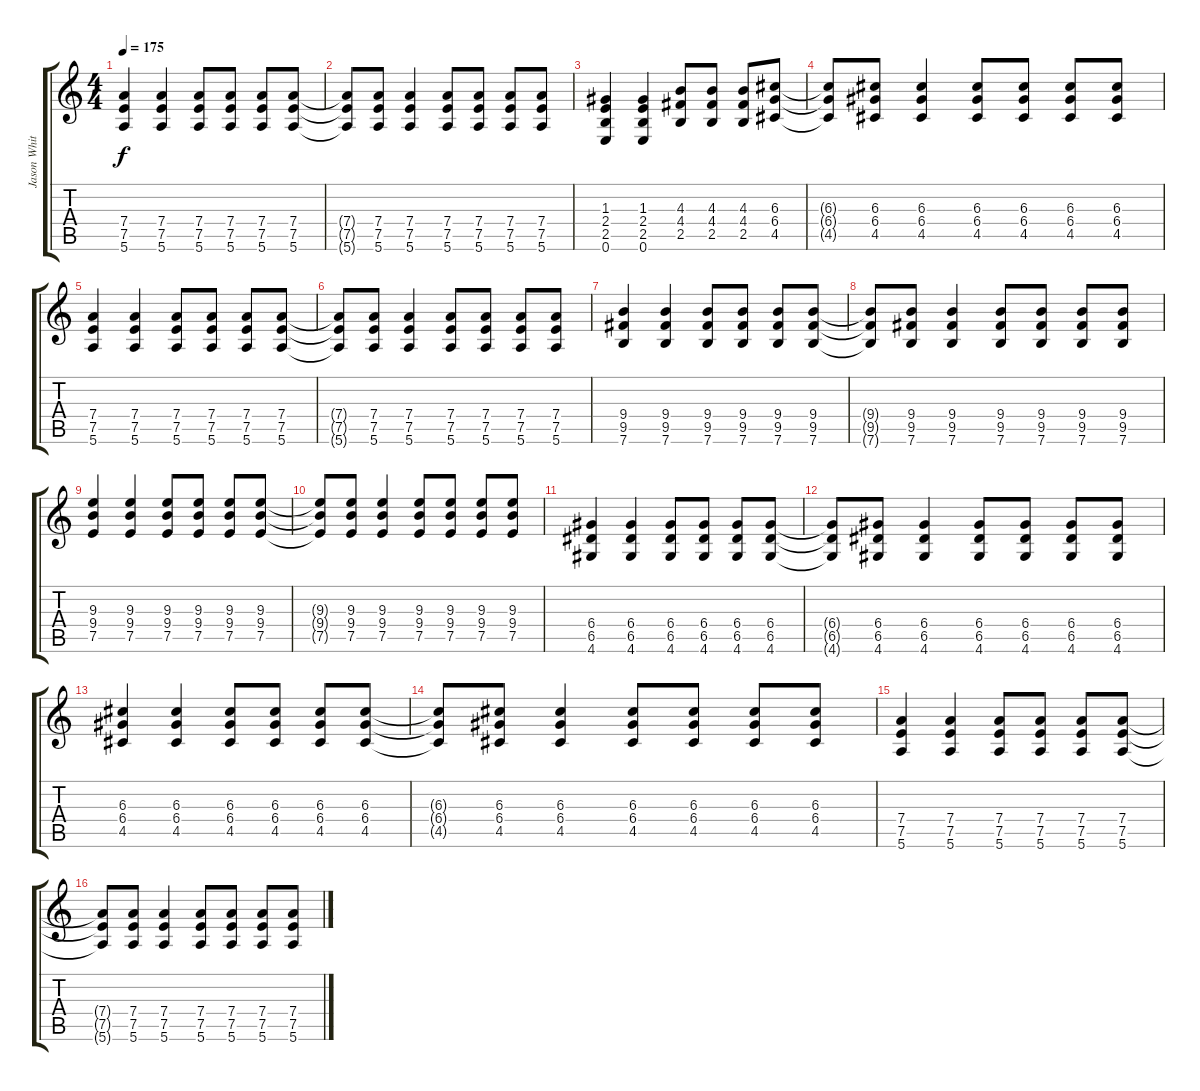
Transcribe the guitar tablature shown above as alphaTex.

\track ("Jason White - Guitar" "Jason Whit") {instrument distortionguitar}
\staff {score tabs}
\tuning (E4 B3 G3 D3 A2 E2) {hide}
\ts (4 4)
\tempo 175
\clef g2
\ks c
(7.4 7.5 5.6).4{dy f} (7.4 7.5 5.6).4 (7.4 7.5 5.6).8 (7.4 7.5 5.6).8 (7.4 7.5 5.6).8 (7.4 7.5 5.6).8 |
(7.4{t} 7.5{t} 5.6{t}).8 (7.4 7.5 5.6).8 (7.4 7.5 5.6).4 (7.4 7.5 5.6).8 (7.4 7.5 5.6).8 (7.4 7.5 5.6).8 (7.4 7.5 5.6).8 |
(1.3 2.4 2.5 0.6).4 (1.3 2.4 2.5 0.6).4 (4.3 4.4 2.5).8 (4.3 4.4 2.5).8 (4.3 4.4 2.5).8 (6.3 6.4 4.5).8 |
(6.3{t} 6.4{t} 4.5{t}).8 (6.3 6.4 4.5).8 (6.3 6.4 4.5).4 (6.3 6.4 4.5).8 (6.3 6.4 4.5).8 (6.3 6.4 4.5).8 (6.3 6.4 4.5).8 |
(7.4 7.5 5.6).4 (7.4 7.5 5.6).4 (7.4 7.5 5.6).8 (7.4 7.5 5.6).8 (7.4 7.5 5.6).8 (7.4 7.5 5.6).8 |
(7.4{t} 7.5{t} 5.6{t}).8 (7.4 7.5 5.6).8 (7.4 7.5 5.6).4 (7.4 7.5 5.6).8 (7.4 7.5 5.6).8 (7.4 7.5 5.6).8 (7.4 7.5 5.6).8 |
(9.4 9.5 7.6).4 (9.4 9.5 7.6).4 (9.4 9.5 7.6).8 (9.4 9.5 7.6).8 (9.4 9.5 7.6).8 (9.4 9.5 7.6).8 |
(9.4{t} 9.5{t} 7.6{t}).8 (9.4 9.5 7.6).8 (9.4 9.5 7.6).4 (9.4 9.5 7.6).8 (9.4 9.5 7.6).8 (9.4 9.5 7.6).8 (9.4 9.5 7.6).8 |
(9.3 9.4 7.5).4 (9.3 9.4 7.5).4 (9.3 9.4 7.5).8 (9.3 9.4 7.5).8 (9.3 9.4 7.5).8 (9.3 9.4 7.5).8 |
(9.3{t} 9.4{t} 7.5{t}).8 (9.3 9.4 7.5).8 (9.3 9.4 7.5).4 (9.3 9.4 7.5).8 (9.3 9.4 7.5).8 (9.3 9.4 7.5).8 (9.3 9.4 7.5).8 |
(6.4 6.5 4.6).4 (6.4 6.5 4.6).4 (6.4 6.5 4.6).8 (6.4 6.5 4.6).8 (6.4 6.5 4.6).8 (6.4 6.5 4.6).8 |
(6.4{t} 6.5{t} 4.6{t}).8 (6.4 6.5 4.6).8 (6.4 6.5 4.6).4 (6.4 6.5 4.6).8 (6.4 6.5 4.6).8 (6.4 6.5 4.6).8 (6.4 6.5 4.6).8 |
(6.3 6.4 4.5).4 (6.3 6.4 4.5).4 (6.3 6.4 4.5).8 (6.3 6.4 4.5).8 (6.3 6.4 4.5).8 (6.3 6.4 4.5).8 |
(6.3{t} 6.4{t} 4.5{t}).8 (6.3 6.4 4.5).8 (6.3 6.4 4.5).4 (6.3 6.4 4.5).8 (6.3 6.4 4.5).8 (6.3 6.4 4.5).8 (6.3 6.4 4.5).8 |
(7.4 7.5 5.6).4 (7.4 7.5 5.6).4 (7.4 7.5 5.6).8 (7.4 7.5 5.6).8 (7.4 7.5 5.6).8 (7.4 7.5 5.6).8 |
(7.4{t} 7.5{t} 5.6{t}).8 (7.4 7.5 5.6).8 (7.4 7.5 5.6).4 (7.4 7.5 5.6).8 (7.4 7.5 5.6).8 (7.4 7.5 5.6).8 (7.4 7.5 5.6).8
